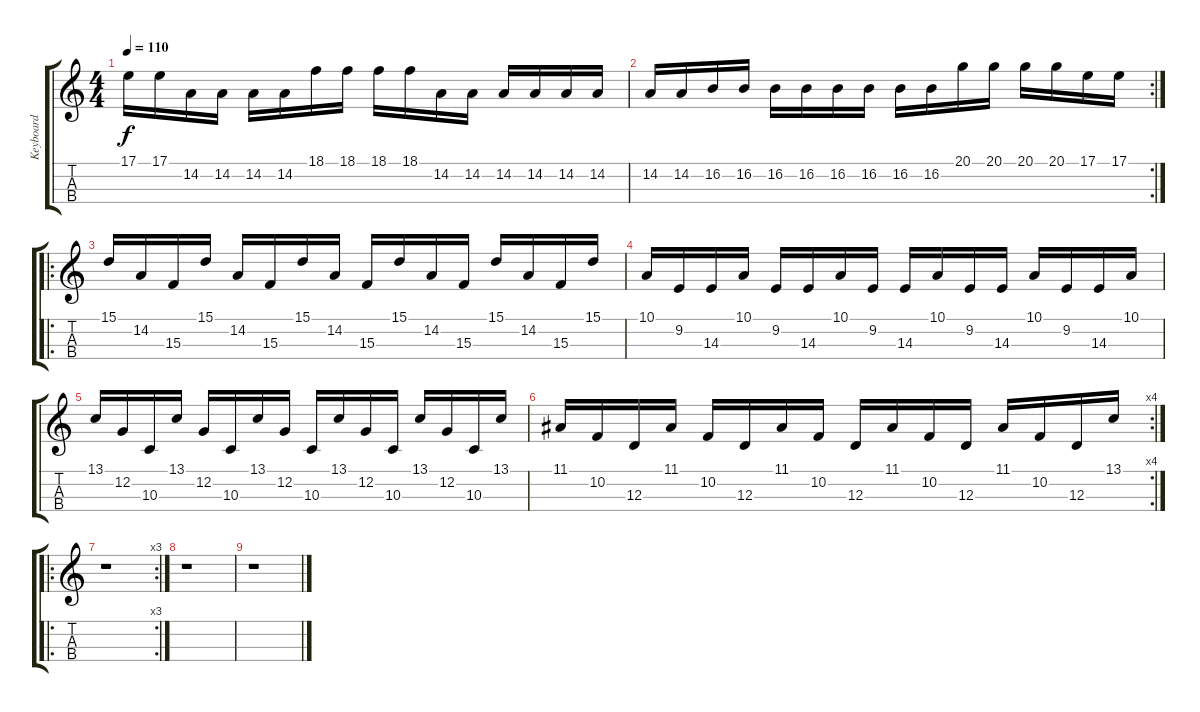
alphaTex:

\track ("Keyboard" "Keyboard") {instrument shamisen}
\staff {score tabs}
\tuning (B3 G3 D3 G2) {hide}
\ts (4 4)
\tempo 110
\clef g2
\ks c
17.1.16{dy f} 17.1.16 14.2.16 14.2.16 14.2.16 14.2.16 18.1.16 18.1.16 18.1.16 18.1.16 14.2.16 14.2.16 14.2.16 14.2.16 14.2.16 14.2.16 |
\rc 2
14.2.16 14.2.16 16.2.16 16.2.16 16.2.16 16.2.16 16.2.16 16.2.16 16.2.16 16.2.16 20.1.16 20.1.16 20.1.16 20.1.16 17.1.16 17.1.16 |
\ro
15.1.16{volume 16} 14.2.16 15.3.16 15.1.16 14.2.16 15.3.16 15.1.16 14.2.16 15.3.16 15.1.16 14.2.16 15.3.16 15.1.16 14.2.16 15.3.16 15.1.16 |
10.1.16 9.2.16 14.3.16 10.1.16 9.2.16 14.3.16 10.1.16 9.2.16 14.3.16 10.1.16 9.2.16 14.3.16 10.1.16 9.2.16 14.3.16 10.1.16 |
13.1.16 12.2.16 10.3.16 13.1.16 12.2.16 10.3.16 13.1.16 12.2.16 10.3.16 13.1.16 12.2.16 10.3.16 13.1.16 12.2.16 10.3.16 13.1.16 |
\rc 4
11.1.16 10.2.16 12.3.16 11.1.16 10.2.16 12.3.16 11.1.16 10.2.16 12.3.16 11.1.16 10.2.16 12.3.16 11.1.16 10.2.16 12.3.16 13.1.16 |
\ro
\rc 3
r.1 |
r.1 |
r.1
